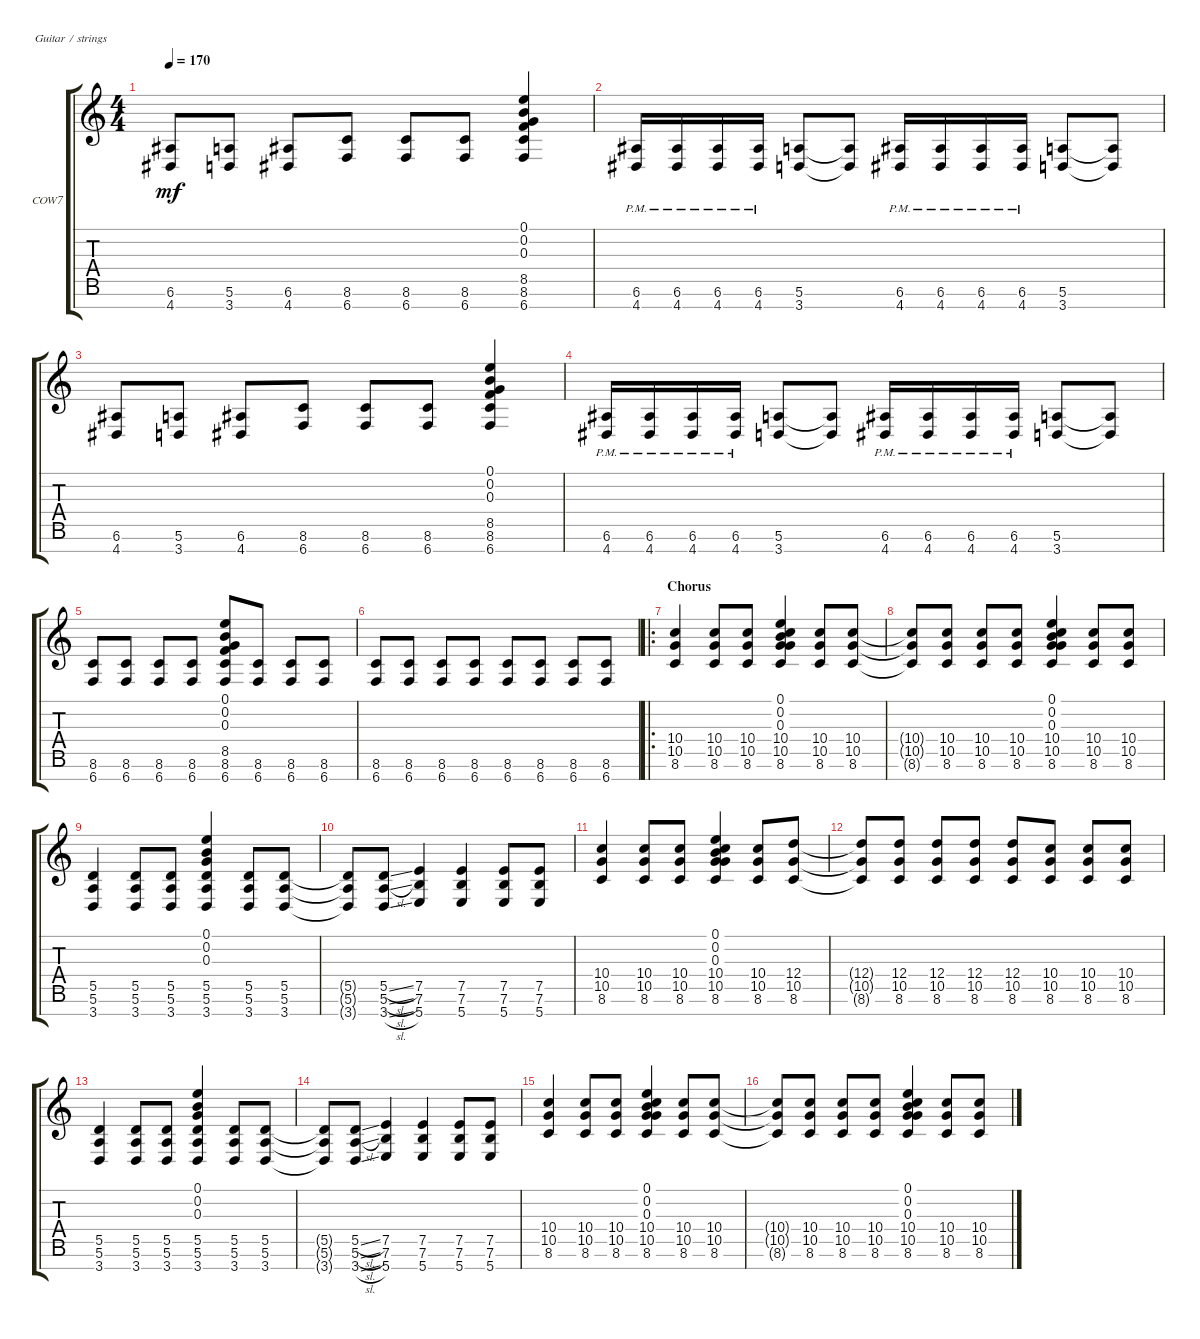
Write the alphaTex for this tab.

\defaultSystemsLayout 4
\bracketExtendMode groupsimilarinstruments
\firstSystemTrackNameOrientation horizontal
\otherSystemsTrackNameOrientation horizontal
\track ("Christian Olde Wolbers" "COW7") {instrument distortionguitar}
\staff {score tabs}
\tuning (E4 B3 G3 D3 A2 E2 B1)
\ts (4 4)
\tempo 170
\clef g2
\scale
0.513564
\ks c
(4.7 6.6).8{dy mf} (3.7 5.6).8 (4.7 6.6).8 (6.7 8.6).8 (6.7 8.6).8 (6.7 8.6).8 (6.7 8.6 8.5 0.3 0.2 0.1).4 |
\scale
0.486573 (4.7{pm} 6.6).16 (4.7{pm} 6.6).16 (4.7{pm} 6.6).16 (4.7{pm} 6.6).16 (3.7 5.6).8 (3.7{t} 5.6{t}).8 (4.7{pm} 6.6).16 (4.7{pm} 6.6).16 (4.7{pm} 6.6).16 (4.7{pm} 6.6).16 (3.7 5.6).8 (3.7{t} 5.6{t}).8 |
\scale
0.506427 (4.7 6.6).8 (3.7 5.6).8 (4.7 6.6).8 (6.7 8.6).8 (6.7 8.6).8 (6.7 8.6).8 (6.7 8.6 8.5 0.3 0.2 0.1).4 |
\scale
0.493703 (4.7{pm} 6.6).16 (4.7{pm} 6.6).16 (4.7{pm} 6.6).16 (4.7{pm} 6.6).16 (3.7 5.6).8 (3.7{t} 5.6{t}).8 (4.7{pm} 6.6).16 (4.7{pm} 6.6).16 (4.7{pm} 6.6).16 (4.7{pm} 6.6).16 (3.7 5.6).8 (3.7{t} 5.6{t}).8 |
\scale
0.502843 (6.7 8.6).8 (6.7 8.6).8 (6.7 8.6).8 (6.7 8.6).8 (6.7 8.6 8.5 0.3 0.2 0.1).8 (6.7 8.6).8 (6.7 8.6).8 (6.7 8.6).8 |
\scale
0.496965 (6.7 8.6).8 (6.7 8.6).8 (6.7 8.6).8 (6.7 8.6).8 (6.7 8.6).8 (6.7 8.6).8 (6.7 8.6).8 (6.7 8.6).8 |
\ro
\section ("" "Chorus")
\scale
0.519107 (8.6 10.5 10.4).4 (8.6 10.5 10.4).8 (8.6 10.5 10.4).8 (0.3 0.2 0.1 8.6 10.5 10.4).4 (8.6 10.5 10.4).8 (8.6 10.5 10.4).8 |
\scale
0.480763 (8.6{t} 10.5{t} 10.4{t}).8 (8.6 10.5 10.4).8 (8.6 10.5 10.4).8 (8.6 10.5 10.4).8 (8.6 10.5 10.4 0.3 0.2 0.1).4 (8.6 10.5 10.4).8 (8.6 10.5 10.4).8 |
\scale
0.532701 (3.7 5.5 5.6).4 (3.7 5.5 5.6).8 (3.7 5.5 5.6).8 (0.3 0.2 0.1 3.7 5.6 5.5).4 (3.7 5.5 5.6).8 (3.7 5.5 5.6).8 |
\scale
0.467255 (3.7{t} 5.5{t} 5.6{t}).8 (3.7{sl} 5.5{sl} 5.6{sl}).8 (5.7 7.6 7.5).4 (5.7 7.6 7.5).4 (5.7 7.6 7.5).8 (5.7 7.6 7.5).8 |
(8.6 10.5 10.4).4 (8.6 10.5 10.4).8 (8.6 10.5 10.4).8 (0.3 0.2 0.1 8.6 10.5 10.4).4 (8.6 10.5 10.4).8 (8.6 10.5 12.4).8 |
(8.6{t} 10.5{t} 12.4{t}).8 (8.6 10.5 12.4).8 (8.6 10.5 12.4).8 (8.6 10.5 12.4).8 (8.6 10.5 12.4).8 (8.6 10.5 10.4).8 (8.6 10.5 10.4).8 (8.6 10.5 10.4).8 |
(3.7 5.5 5.6).4 (3.7 5.5 5.6).8 (3.7 5.5 5.6).8 (0.3 0.2 0.1 3.7 5.6 5.5).4 (3.7 5.5 5.6).8 (3.7 5.5 5.6).8 |
(3.7{t} 5.5{t} 5.6{t}).8 (3.7{sl} 5.5{sl} 5.6{sl}).8 (5.7 7.6 7.5).4 (5.7 7.6 7.5).4 (5.7 7.6 7.5).8 (5.7 7.6 7.5).8 |
(8.6 10.5 10.4).4 (8.6 10.5 10.4).8 (8.6 10.5 10.4).8 (0.3 0.2 0.1 8.6 10.5 10.4).4 (8.6 10.5 10.4).8 (8.6 10.5 10.4).8 |
(8.6{t} 10.5{t} 10.4{t}).8 (8.6 10.5 10.4).8 (8.6 10.5 10.4).8 (8.6 10.5 10.4).8 (8.6 10.5 10.4 0.3 0.2 0.1).4 (8.6 10.5 10.4).8 (8.6 10.5 10.4).8
